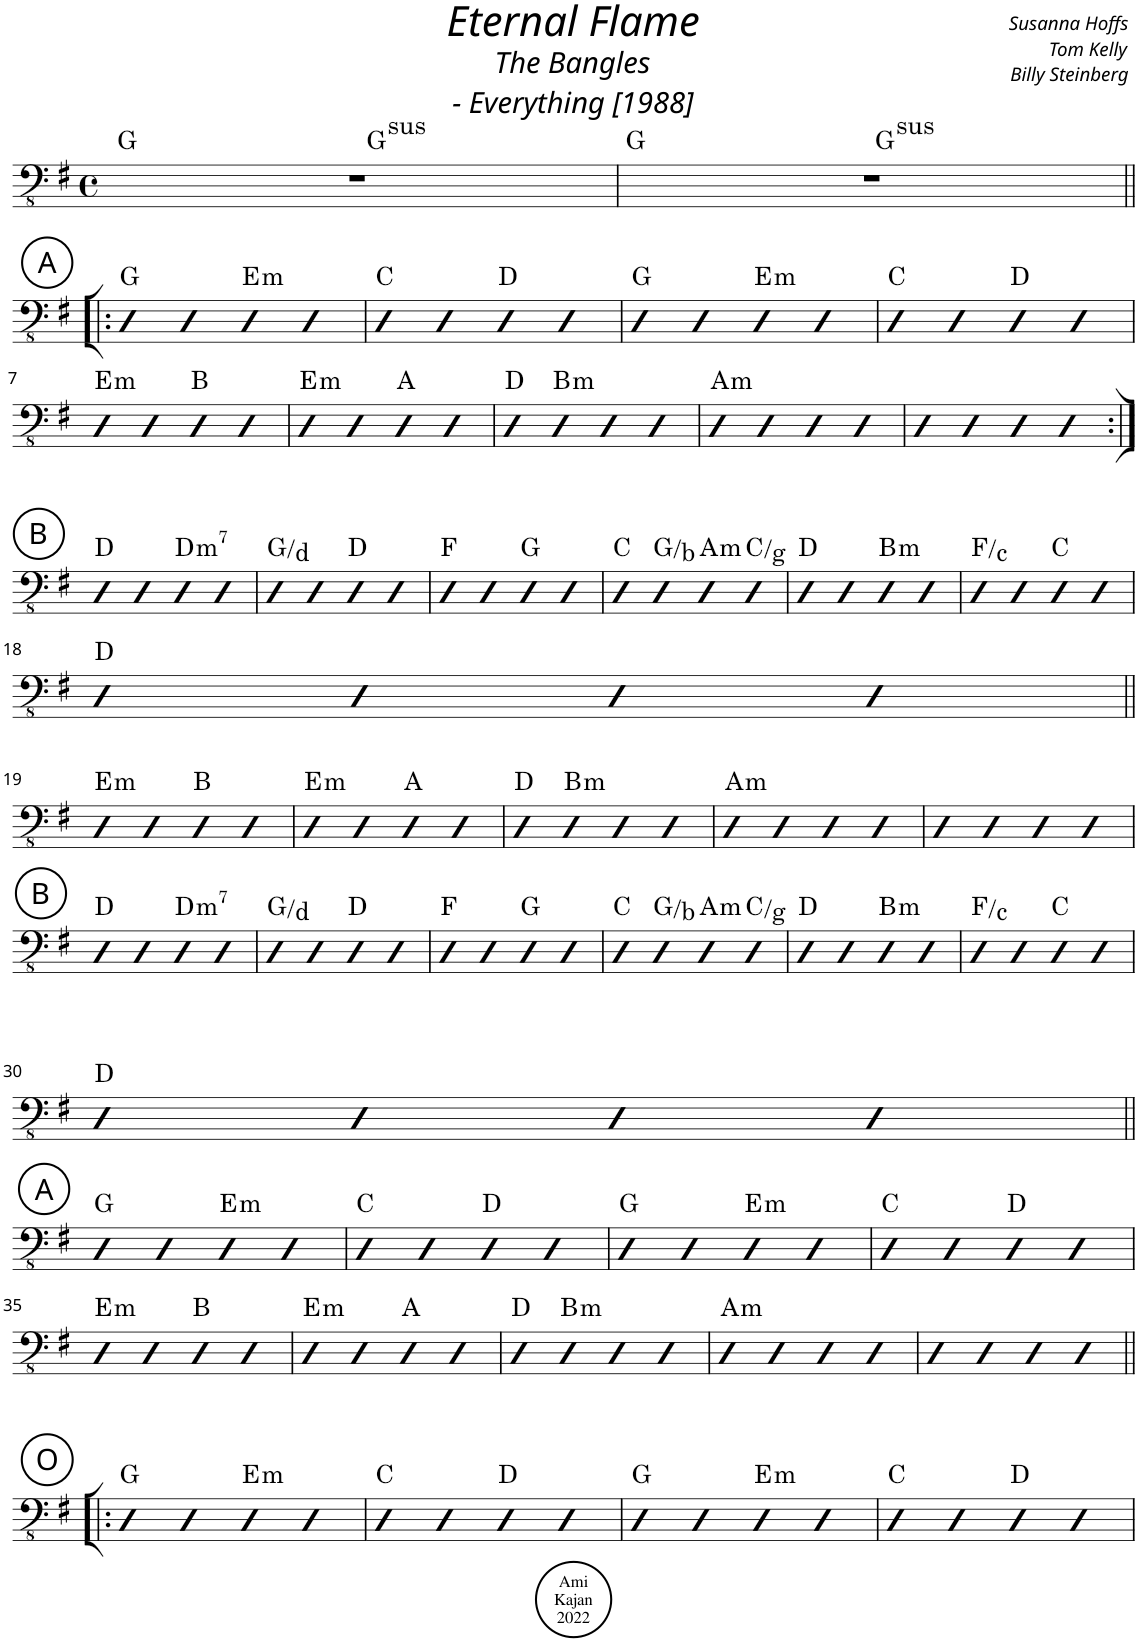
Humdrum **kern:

**kern	**harte
*part1	*part1
*staff1	*
*I"Acoustic Bass	*
*I'Bass	*
*clefFv4	*
*k[f#]	*
*M4/4	*
*met(c)	*
=1	=1
*^	*
1r	2ryy	G:maj
!	!	!LO:H:kt=sus
.	2ryy	G:sus4
=2	=2	=2
1r	2ryy	G:maj
!	!	!LO:H:kt=sus
.	2ryy	G:sus4
*v	*v	*
!!LO:LB:g=z
!!LO:REH:place=s1:a:cj:enc=circle:fs=14:t=A
=3!|:	=3!|:
4DD	G:maj
4DD	.
!	!LO:H:kt=m
4DD	E:min
4DD	.
=4	=4
4DD	C:maj
4DD	.
4DD	D:maj
4DD	.
=5	=5
4DD	G:maj
4DD	.
!	!LO:H:kt=m
4DD	E:min
4DD	.
=6	=6
4DD	C:maj
4DD	.
4DD	D:maj
4DD	.
!!LO:LB:g=z
=7	=7
!	!LO:H:kt=m
4DD	E:min
4DD	.
4DDn	B:maj
4DD	.
=8	=8
!	!LO:H:kt=m
4DD	E:min
4DD	.
4DD	A:maj
4DD	.
=9	=9
4DD	D:maj
!	!LO:H:kt=m
4DD	B:min
4DD	.
4DD	.
=10	=10
!	!LO:H:kt=m
4DD	A:min
4DD	.
4DD	.
4DD	.
=11	=11
4DD	.
4DD	.
4DD	.
4DD	.
!!LO:LB:g=z
!!LO:REH:place=s1:a:cj:enc=circle:fs=14:t=B
=12:|!	=12:|!
4DD	D:maj
4DD	.
!	!LO:H:kt=m7
4DD	D:min7
4DD	.
=13	=13
4DD	G:maj/5
4DD	.
4DD	D:maj
4DD	.
=14	=14
4DD	F:maj
4DD	.
4DD	G:maj
4DD	.
=15	=15
4DD	C:maj
4DD	G:maj/3
!	!LO:H:kt=m
4DD	A:min
4DD	C:maj/5
=16	=16
4DD	D:maj
4DD	.
!	!LO:H:kt=m
4DD	B:min
4DD	.
=17	=17
4DD	F:maj/5
4DD	.
4DD	C:maj
4DD	.
!!LO:LB:g=z
=18	=18
4DD	D:maj
4DD	.
4DD	.
4DD	.
!!LO:LB:g=z
=19||	=19||
!	!LO:H:kt=m
4DD	E:min
4DD	.
4DDn	B:maj
4DD	.
=20	=20
!	!LO:H:kt=m
4DD	E:min
4DD	.
4DD	A:maj
4DD	.
=21	=21
4DD	D:maj
!	!LO:H:kt=m
4DD	B:min
4DD	.
4DD	.
=22	=22
!	!LO:H:kt=m
4DD	A:min
4DD	.
4DD	.
4DD	.
=23	=23
4DD	.
4DD	.
4DD	.
4DD	.
!!LO:LB:g=z
!!LO:REH:place=s1:a:cj:enc=circle:fs=14:t=B
=24	=24
4DD	D:maj
4DD	.
!	!LO:H:kt=m7
4DD	D:min7
4DD	.
=25	=25
4DD	G:maj/5
4DD	.
4DD	D:maj
4DD	.
=26	=26
4DD	F:maj
4DD	.
4DD	G:maj
4DD	.
=27	=27
4DD	C:maj
4DD	G:maj/3
!	!LO:H:kt=m
4DD	A:min
4DD	C:maj/5
=28	=28
4DD	D:maj
4DD	.
!	!LO:H:kt=m
4DD	B:min
4DD	.
=29	=29
4DD	F:maj/5
4DD	.
4DD	C:maj
4DD	.
!!LO:LB:g=z
=30	=30
4DD	D:maj
4DD	.
4DD	.
4DD	.
!!LO:LB:g=z
!!LO:REH:place=s1:a:cj:enc=circle:fs=14:t=A
=31||	=31||
4DD	G:maj
4DD	.
!	!LO:H:kt=m
4DD	E:min
4DD	.
=32	=32
4DD	C:maj
4DD	.
4DD	D:maj
4DD	.
=33	=33
4DD	G:maj
4DD	.
!	!LO:H:kt=m
4DD	E:min
4DD	.
=34	=34
4DD	C:maj
4DD	.
4DD	D:maj
4DD	.
!!LO:LB:g=z
=35	=35
!	!LO:H:kt=m
4DD	E:min
4DD	.
4DDn	B:maj
4DD	.
=36	=36
!	!LO:H:kt=m
4DD	E:min
4DD	.
4DD	A:maj
4DD	.
=37	=37
4DD	D:maj
!	!LO:H:kt=m
4DD	B:min
4DD	.
4DD	.
=38	=38
!	!LO:H:kt=m
4DD	A:min
4DD	.
4DD	.
4DD	.
=39	=39
4DD	.
4DD	.
4DD	.
4DD	.
!!LO:LB:g=z
!!LO:REH:place=s1:a:cj:enc=circle:fs=14:t=O
=40!|:	=40!|:
4DD	G:maj
4DD	.
!	!LO:H:kt=m
4DD	E:min
4DD	.
=41	=41
4DD	C:maj
4DD	.
4DD	D:maj
4DD	.
=42	=42
4DD	G:maj
4DD	.
!	!LO:H:kt=m
4DD	E:min
4DD	.
=43	=43
4DD	C:maj
4DD	.
4DD	D:maj
4DD	.
=	=
*-	*-
